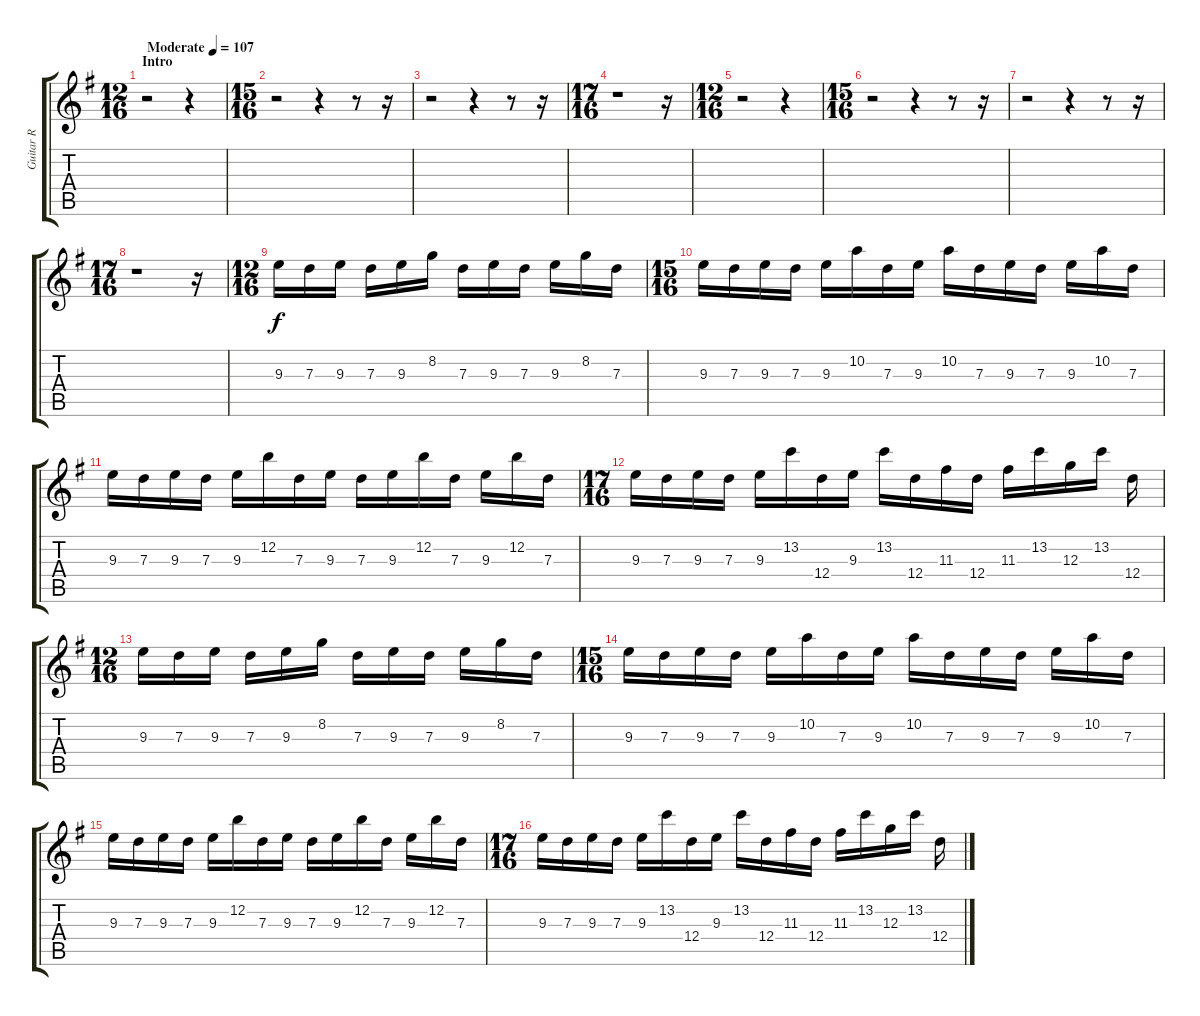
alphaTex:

\track ("Guitar R" "Guitar R") {instrument distortionguitar}
\staff {score tabs}
\tuning (E4 B3 G3 D3 A2 D2) {hide}
\ts (12 16)
\section ("" "Intro")
\tempo (107 "Moderate")
\clef g2
\ks g
r.2{dy f instrument distortionguitar} r.4 |
\ts (15 16)
r.2 r.4 r.8 r.16 |
r.2 r.4 r.8 r.16 |
\ts (17 16)
r.1 r.16 |
\ts (12 16)
r.2 r.4 |
\ts (15 16)
r.2 r.4 r.8 r.16 |
r.2 r.4 r.8 r.16 |
\ts (17 16)
r.1 r.16 |
\ts (12 16)
9.3.16 7.3.16 9.3.16 7.3.16 9.3.16 8.2.16 7.3.16 9.3.16 7.3.16 9.3.16 8.2.16 7.3.16 |
\ts (15 16)
9.3.16 7.3.16 9.3.16 7.3.16 9.3.16 10.2.16 7.3.16 9.3.16 10.2.16 7.3.16 9.3.16 7.3.16 9.3.16 10.2.16 7.3.16 |
9.3.16 7.3.16 9.3.16 7.3.16 9.3.16 12.2.16 7.3.16 9.3.16 7.3.16 9.3.16 12.2.16 7.3.16 9.3.16 12.2.16 7.3.16 |
\ts (17 16)
9.3.16 7.3.16 9.3.16 7.3.16 9.3.16 13.2.16 12.4.16 9.3.16 13.2.16 12.4.16 11.3.16 12.4.16 11.3.16 13.2.16 12.3.16 13.2.16 12.4.16 |
\ts (12 16)
9.3.16 7.3.16 9.3.16 7.3.16 9.3.16 8.2.16 7.3.16 9.3.16 7.3.16 9.3.16 8.2.16 7.3.16 |
\ts (15 16)
9.3.16 7.3.16 9.3.16 7.3.16 9.3.16 10.2.16 7.3.16 9.3.16 10.2.16 7.3.16 9.3.16 7.3.16 9.3.16 10.2.16 7.3.16 |
9.3.16 7.3.16 9.3.16 7.3.16 9.3.16 12.2.16 7.3.16 9.3.16 7.3.16 9.3.16 12.2.16 7.3.16 9.3.16 12.2.16 7.3.16 |
\ts (17 16)
9.3.16 7.3.16 9.3.16 7.3.16 9.3.16 13.2.16 12.4.16 9.3.16 13.2.16 12.4.16 11.3.16 12.4.16 11.3.16 13.2.16 12.3.16 13.2.16 12.4.16
